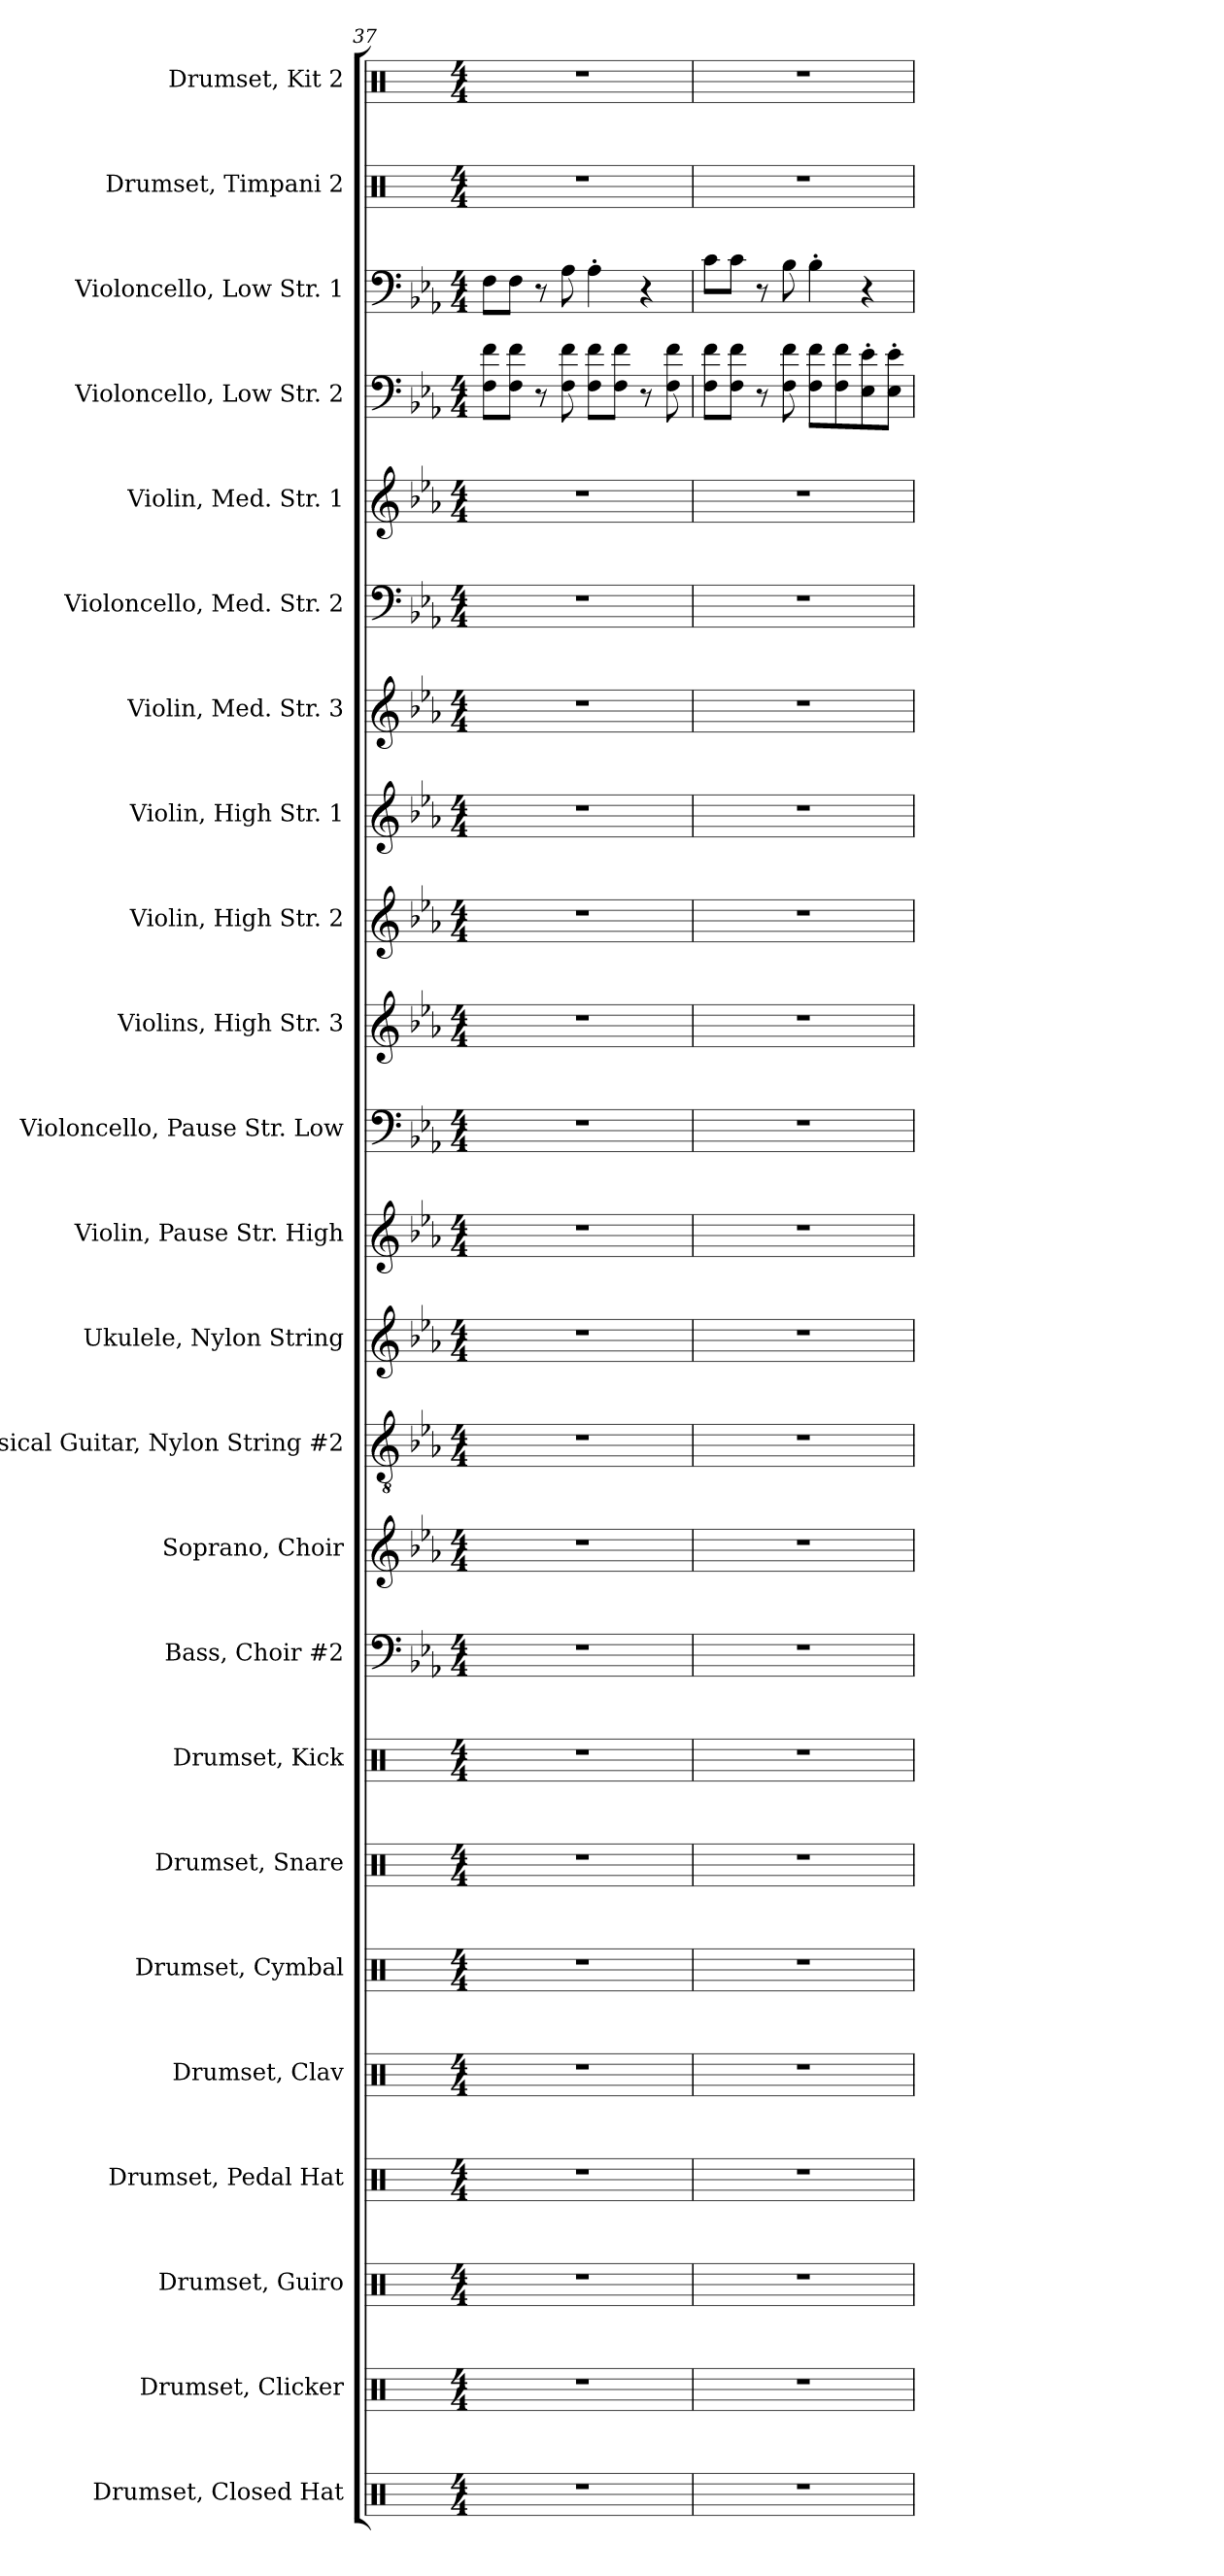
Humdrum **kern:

**kern	**kern	**kern	**kern	**kern	**kern	**kern	**kern	**kern	**kern	**kern	**kern	**kern	**kern	**kern	**kern	**kern	**kern	**kern	**kern	**kern	**kern	**kern	**kern
*part24	*part23	*part22	*part21	*part20	*part19	*part18	*part17	*part16	*part15	*part14	*part13	*part12	*part11	*part10	*part9	*part8	*part7	*part6	*part5	*part4	*part3	*part2	*part1
*staff24	*staff23	*staff22	*staff21	*staff20	*staff19	*staff18	*staff17	*staff16	*staff15	*staff14	*staff13	*staff12	*staff11	*staff10	*staff9	*staff8	*staff7	*staff6	*staff5	*staff4	*staff3	*staff2	*staff1
*I"Drumset, Closed Hat	*I"Drumset, Clicker	*I"Drumset, Guiro	*I"Drumset, Pedal Hat	*I"Drumset, Clav	*I"Drumset, Cymbal	*I"Drumset, Snare	*I"Drumset, Kick	*I"Bass, Choir #2	*I"Soprano, Choir	*I"Classical Guitar, Nylon String #2	*I"Ukulele, Nylon String	*I"Violin, Pause Str. High	*I"Violoncello, Pause Str. Low	*I"Violins, High Str. 3	*I"Violin, High Str. 2	*I"Violin, High Str. 1	*I"Violin, Med. Str. 3	*I"Violoncello, Med. Str. 2	*I"Violin, Med. Str. 1	*I"Violoncello, Low Str. 2	*I"Violoncello, Low Str. 1	*I"Drumset, Timpani 2	*I"Drumset, Kit 2
*I'D. Set	*I'D. Set	*I'D. Set	*I'D. Set	*I'D. Set	*I'D. Set	*I'D. Set	*I'D. Set	*I'B.	*I'S.	*I'Guit.	*I'Uk.	*I'Vln.	*I'Vc.	*I'Vlns.	*I'Vln.	*I'Vln.	*I'Vln.	*I'Vc.	*I'Vln.	*I'Vc.	*I'Vc.	*I'D. Set	*I'D. Set
*clefX	*clefX	*clefX	*clefX	*clefX	*clefX	*clefX	*clefX	*clefF4	*clefG2	*clefGv2	*clefG2	*clefG2	*clefF4	*clefG2	*clefG2	*clefG2	*clefG2	*clefF4	*clefG2	*clefF4	*clefF4	*clefX	*clefX
*k[]	*k[]	*k[]	*k[]	*k[]	*k[]	*k[]	*k[]	*k[b-e-a-]	*k[b-e-a-]	*k[b-e-a-]	*k[b-e-a-]	*k[b-e-a-]	*k[b-e-a-]	*k[b-e-a-]	*k[b-e-a-]	*k[b-e-a-]	*k[b-e-a-]	*k[b-e-a-]	*k[b-e-a-]	*k[b-e-a-]	*k[b-e-a-]	*k[]	*k[]
*M4/4	*M4/4	*M4/4	*M4/4	*M4/4	*M4/4	*M4/4	*M4/4	*M4/4	*M4/4	*M4/4	*M4/4	*M4/4	*M4/4	*M4/4	*M4/4	*M4/4	*M4/4	*M4/4	*M4/4	*M4/4	*M4/4	*M4/4	*M4/4
=37	=37	=37	=37	=37	=37	=37	=37	=37	=37	=37	=37	=37	=37	=37	=37	=37	=37	=37	=37	=37	=37	=37	=37
1r	1r	1r	1r	1r	1r	1r	1r	1r	1r	1r	1r	1r	1r	1r	1r	1r	1r	1r	1r	8F\ 8f\L	8F\L	1r	1r
.	.	.	.	.	.	.	.	.	.	.	.	.	.	.	.	.	.	.	.	8F\ 8f\J	8F\J	.	.
.	.	.	.	.	.	.	.	.	.	.	.	.	.	.	.	.	.	.	.	8r	8r	.	.
.	.	.	.	.	.	.	.	.	.	.	.	.	.	.	.	.	.	.	.	8F\ 8f\	8A-\	.	.
.	.	.	.	.	.	.	.	.	.	.	.	.	.	.	.	.	.	.	.	8F\ 8f\L	4A-'\	.	.
.	.	.	.	.	.	.	.	.	.	.	.	.	.	.	.	.	.	.	.	8F\ 8f\J	.	.	.
.	.	.	.	.	.	.	.	.	.	.	.	.	.	.	.	.	.	.	.	8r	4r	.	.
.	.	.	.	.	.	.	.	.	.	.	.	.	.	.	.	.	.	.	.	8F\ 8f\	.	.	.
=38	=38	=38	=38	=38	=38	=38	=38	=38	=38	=38	=38	=38	=38	=38	=38	=38	=38	=38	=38	=38	=38	=38	=38
1r	1r	1r	1r	1r	1r	1r	1r	1r	1r	1r	1r	1r	1r	1r	1r	1r	1r	1r	1r	8F\ 8f\L	8c\L	1r	1r
.	.	.	.	.	.	.	.	.	.	.	.	.	.	.	.	.	.	.	.	8F\ 8f\J	8c\J	.	.
.	.	.	.	.	.	.	.	.	.	.	.	.	.	.	.	.	.	.	.	8r	8r	.	.
.	.	.	.	.	.	.	.	.	.	.	.	.	.	.	.	.	.	.	.	8F\ 8f\	8B-\	.	.
.	.	.	.	.	.	.	.	.	.	.	.	.	.	.	.	.	.	.	.	8F\ 8f\L	4B-'\	.	.
.	.	.	.	.	.	.	.	.	.	.	.	.	.	.	.	.	.	.	.	8F\ 8f\	.	.	.
.	.	.	.	.	.	.	.	.	.	.	.	.	.	.	.	.	.	.	.	8E-\' 8e-\'	4r	.	.
.	.	.	.	.	.	.	.	.	.	.	.	.	.	.	.	.	.	.	.	8E-\' 8e-\'J	.	.	.
=	=	=	=	=	=	=	=	=	=	=	=	=	=	=	=	=	=	=	=	=	=	=	=
*-	*-	*-	*-	*-	*-	*-	*-	*-	*-	*-	*-	*-	*-	*-	*-	*-	*-	*-	*-	*-	*-	*-	*-
